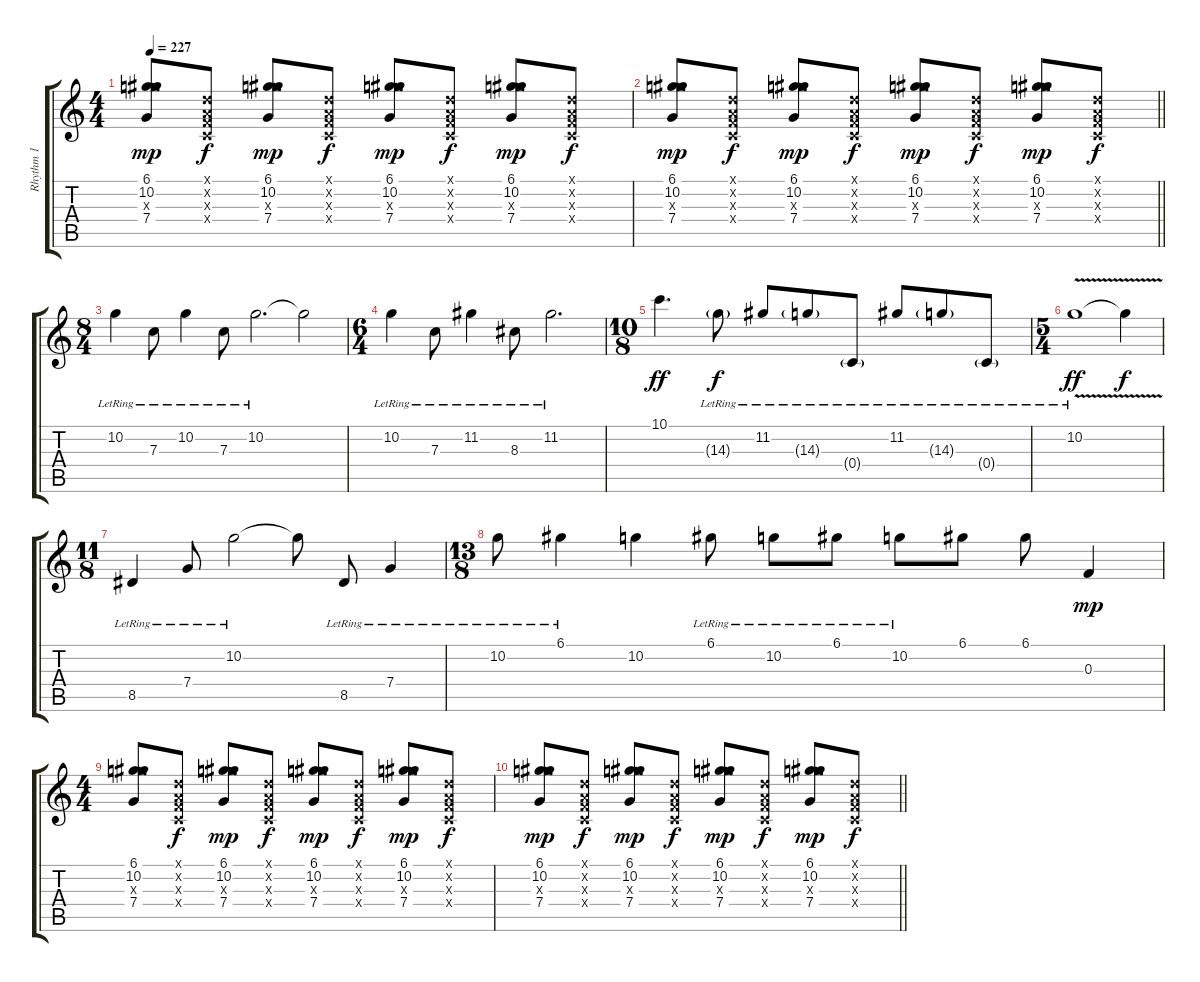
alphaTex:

\track ("Rhythm 1" "Rhythm 1") {instrument distortionguitar}
\staff {score tabs}
\tuning (D4 A3 F3 C3 G2 D2) {hide}
\ts (4 4)
\tempo 227
\clef g2
\ks c
(6.1 10.2 14.3{x} 7.4).8{dy mp} (0.1{x} 0.2{x} 0.3{x} 0.4{x}).8{dy f} (6.1 10.2 14.3{x} 7.4).8{dy mp} (0.1{x} 0.2{x} 0.3{x} 0.4{x}).8{dy f} (6.1 10.2 14.3{x} 7.4).8{dy mp} (0.1{x} 0.2{x} 0.3{x} 0.4{x}).8{dy f} (6.1 10.2 14.3{x} 7.4).8{dy mp} (0.1{x} 0.2{x} 0.3{x} 0.4{x}).8{dy f} |
\barLineRight lightlight
(6.1 10.2 14.3{x} 7.4).8{dy mp} (0.1{x} 0.2{x} 0.3{x} 0.4{x}).8{dy f} (6.1 10.2 14.3{x} 7.4).8{dy mp} (0.1{x} 0.2{x} 0.3{x} 0.4{x}).8{dy f} (6.1 10.2 14.3{x} 7.4).8{dy mp} (0.1{x} 0.2{x} 0.3{x} 0.4{x}).8{dy f} (6.1 10.2 14.3{x} 7.4).8{dy mp} (0.1{x} 0.2{x} 0.3{x} 0.4{x}).8{dy f} |
\ts (8 4)
\section ("" "")
10.2{lr}.4 7.3{lr}.8 10.2{lr}.4 7.3{lr}.8 10.2{lr}.2{d} 10.2{t}.2 |
\ts (6 4)
10.2{lr}.4 7.3{lr}.8 11.2{lr}.4 8.3{lr}.8 11.2{lr}.2{d} |
\ts (10 8)
10.1.4{d dy ff} 14.3{g lr}.8{dy f} 11.2{lr}.8 14.3{g lr}.8 0.4{g lr}.8 11.2{lr}.8 14.3{g lr}.8 0.4{g lr}.8 |
\ts (5 4)
10.2{v lr}.1{dy ff} 10.2{t}.4{dy f} |
\ts (11 8)
8.5{lr}.4 7.4{lr}.8 10.2{lr}.2 10.2{t}.8 8.5{lr}.8 7.4{lr}.4 |
\ts (13 8)
10.2{lr}.8 6.1{lr}.4 10.2.4 6.1{lr}.8 10.2{lr}.8 6.1{lr}.8 10.2{lr}.8 6.1.8 6.1.8 0.3.4{dy mp} |
\ts (4 4)
(6.1 10.2 14.3{x} 7.4).8 (0.1{x} 0.2{x} 0.3{x} 0.4{x}).8{dy f} (6.1 10.2 14.3{x} 7.4).8{dy mp} (0.1{x} 0.2{x} 0.3{x} 0.4{x}).8{dy f} (6.1 10.2 14.3{x} 7.4).8{dy mp} (0.1{x} 0.2{x} 0.3{x} 0.4{x}).8{dy f} (6.1 10.2 14.3{x} 7.4).8{dy mp} (0.1{x} 0.2{x} 0.3{x} 0.4{x}).8{dy f} |
\barLineRight lightlight
(6.1 10.2 14.3{x} 7.4).8{dy mp} (0.1{x} 0.2{x} 0.3{x} 0.4{x}).8{dy f} (6.1 10.2 14.3{x} 7.4).8{dy mp} (0.1{x} 0.2{x} 0.3{x} 0.4{x}).8{dy f} (6.1 10.2 14.3{x} 7.4).8{dy mp} (0.1{x} 0.2{x} 0.3{x} 0.4{x}).8{dy f} (6.1 10.2 14.3{x} 7.4).8{dy mp} (0.1{x} 0.2{x} 0.3{x} 0.4{x}).8{dy f}
